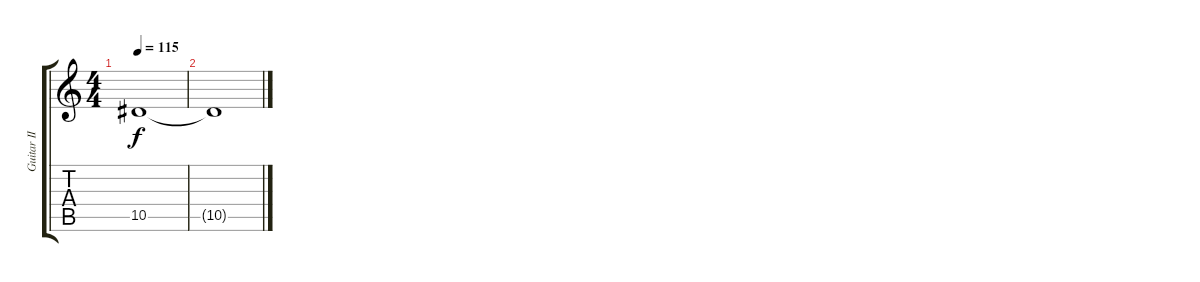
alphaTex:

\track ("Guitar II" "Guitar II") {instrument distortionguitar}
\staff {score tabs}
\tuning (C4 G3 Eb3 Bb2 F2 C2) {hide}
\ts (4 4)
\tempo 115
\clef g2
\ks c
10.5{t}.1{dy f} |
10.5{t}.1
